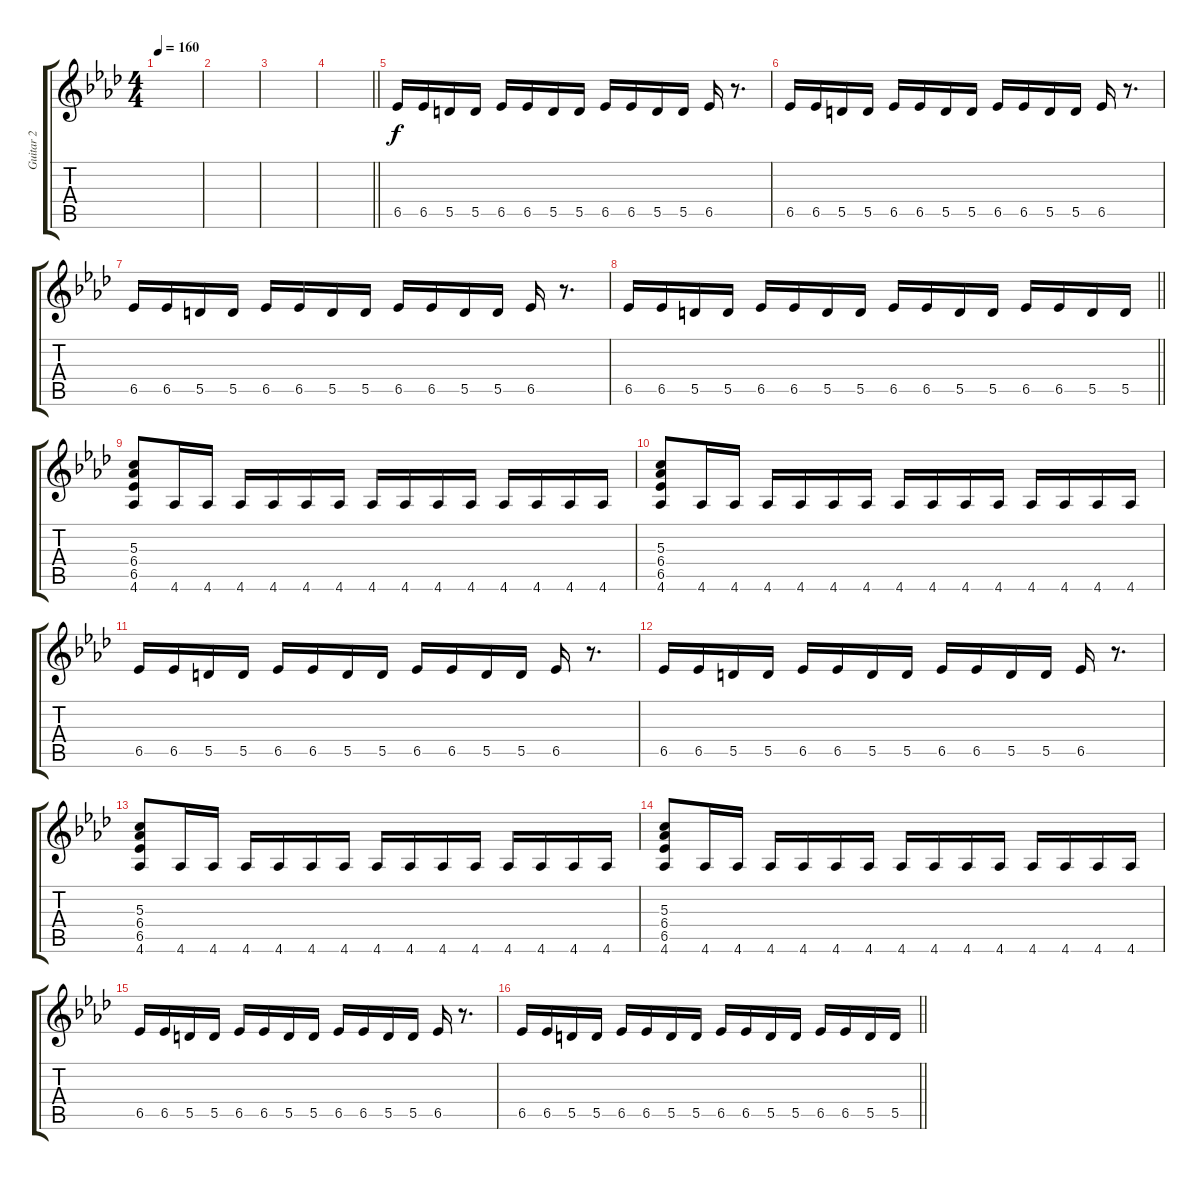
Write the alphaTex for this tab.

\track ("Guitar 2" "Guitar 2") {instrument distortionguitar}
\staff {score tabs}
\tuning (E4 B3 G3 D3 A2 E2) {hide}
\ts (4 4)
\tempo 160
\clef g2
\ks ab
|
|
|
\barLineRight lightlight
|
6.5.16 6.5.16 5.5.16 5.5.16 6.5.16 6.5.16 5.5.16 5.5.16 6.5.16 6.5.16 5.5.16 5.5.16 6.5.16 r.8{d} |
6.5.16 6.5.16 5.5.16 5.5.16 6.5.16 6.5.16 5.5.16 5.5.16 6.5.16 6.5.16 5.5.16 5.5.16 6.5.16 r.8{d} |
6.5.16 6.5.16 5.5.16 5.5.16 6.5.16 6.5.16 5.5.16 5.5.16 6.5.16 6.5.16 5.5.16 5.5.16 6.5.16 r.8{d} |
\barLineRight lightlight
6.5.16 6.5.16 5.5.16 5.5.16 6.5.16 6.5.16 5.5.16 5.5.16 6.5.16 6.5.16 5.5.16 5.5.16 6.5.16 6.5.16 5.5.16 5.5.16 |
(5.3 6.4 6.5 4.6).8 4.6.16 4.6.16 4.6.16 4.6.16 4.6.16 4.6.16 4.6.16 4.6.16 4.6.16 4.6.16 4.6.16 4.6.16 4.6.16 4.6.16 |
(5.3 6.4 6.5 4.6).8 4.6.16 4.6.16 4.6.16 4.6.16 4.6.16 4.6.16 4.6.16 4.6.16 4.6.16 4.6.16 4.6.16 4.6.16 4.6.16 4.6.16 |
6.5.16 6.5.16 5.5.16 5.5.16 6.5.16 6.5.16 5.5.16 5.5.16 6.5.16 6.5.16 5.5.16 5.5.16 6.5.16 r.8{d} |
6.5.16 6.5.16 5.5.16 5.5.16 6.5.16 6.5.16 5.5.16 5.5.16 6.5.16 6.5.16 5.5.16 5.5.16 6.5.16 r.8{d} |
(5.3 6.4 6.5 4.6).8 4.6.16 4.6.16 4.6.16 4.6.16 4.6.16 4.6.16 4.6.16 4.6.16 4.6.16 4.6.16 4.6.16 4.6.16 4.6.16 4.6.16 |
(5.3 6.4 6.5 4.6).8 4.6.16 4.6.16 4.6.16 4.6.16 4.6.16 4.6.16 4.6.16 4.6.16 4.6.16 4.6.16 4.6.16 4.6.16 4.6.16 4.6.16 |
6.5.16 6.5.16 5.5.16 5.5.16 6.5.16 6.5.16 5.5.16 5.5.16 6.5.16 6.5.16 5.5.16 5.5.16 6.5.16 r.8{d} |
\barLineRight lightlight
6.5.16 6.5.16 5.5.16 5.5.16 6.5.16 6.5.16 5.5.16 5.5.16 6.5.16 6.5.16 5.5.16 5.5.16 6.5.16 6.5.16 5.5.16 5.5.16
